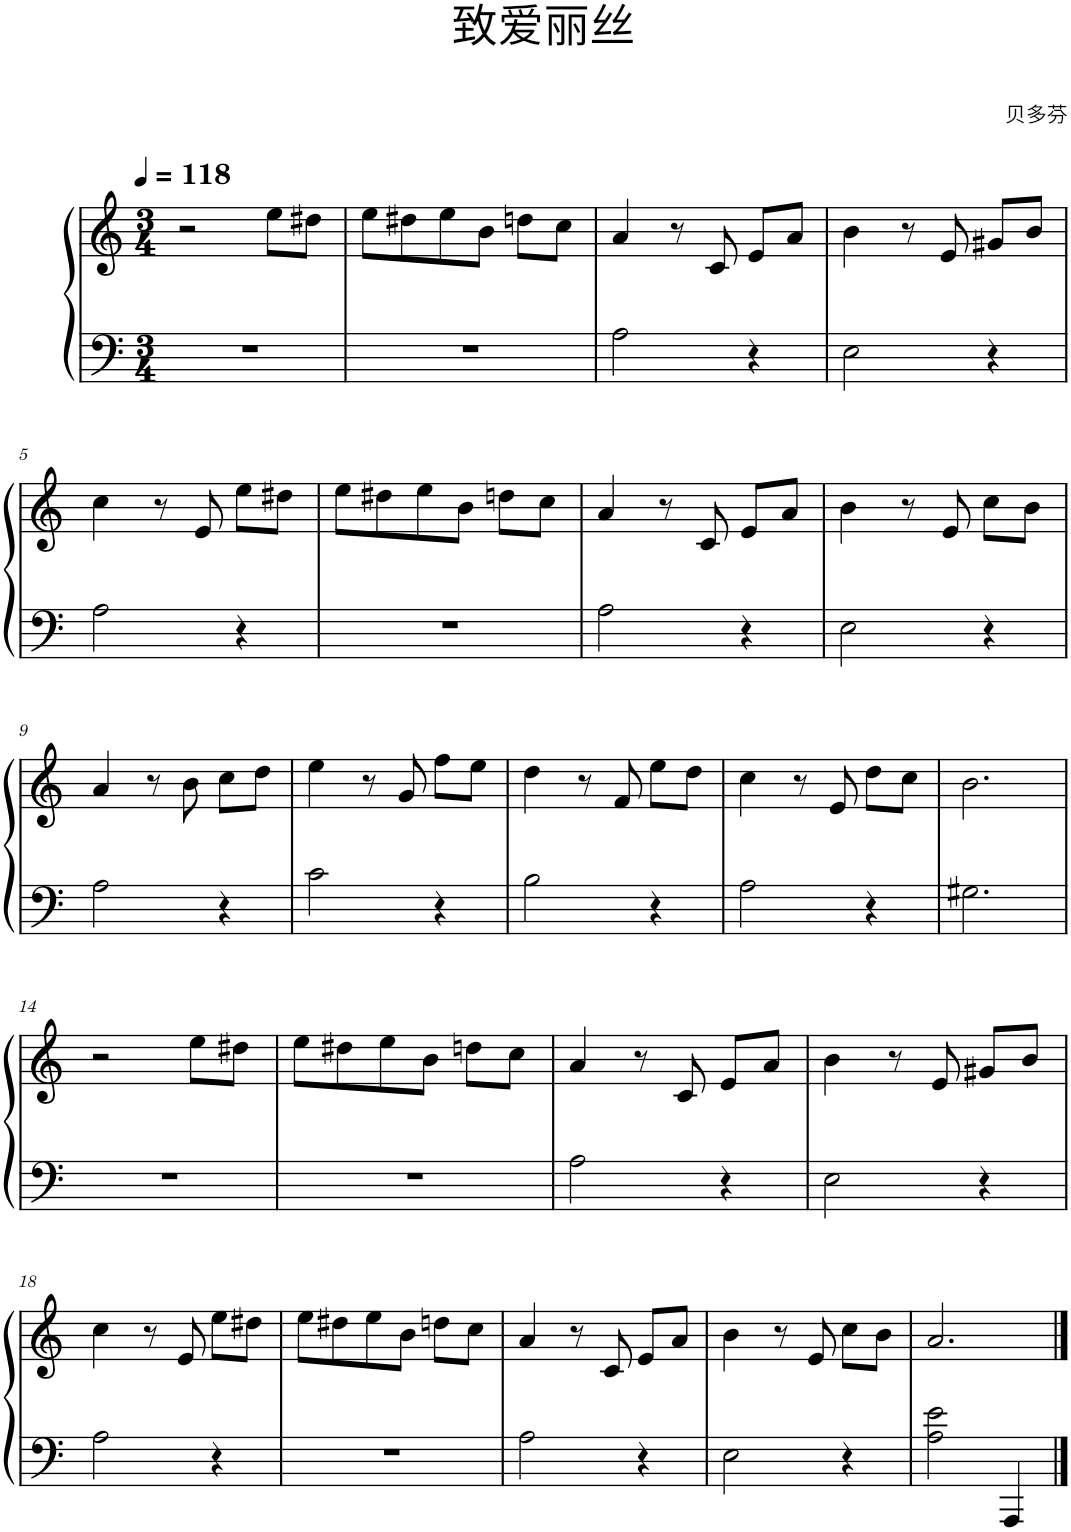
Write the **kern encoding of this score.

**kern	**kern
*part1	*part1
*staff2	*staff1
*I"Piano	*
*I'Pno	*
*clefF4	*clefG2
*k[]	*k[]
*M3/4	*M3/4
*MM118	*MM118
=1	=1
2.r	2r
.	8ee\L
.	8dd#X\J
=2	=2
2.r	8ee\L
.	8dd#X\
.	8ee\
.	8b\J
.	8ddn\L
.	8cc\J
=3	=3
2A\	4a/
.	8r
.	8c/
4r	8e/L
.	8a/J
=4	=4
2E\	4b\
.	8r
.	8e/
4r	8g#X/L
.	8b/J
!!LO:LB:g=z
=5	=5
2A\	4cc\
.	8r
.	8e/
4r	8ee\L
.	8dd#X\J
=6	=6
2.r	8ee\L
.	8dd#X\
.	8ee\
.	8b\J
.	8ddn\L
.	8cc\J
=7	=7
2A\	4a/
.	8r
.	8c/
4r	8e/L
.	8a/J
=8	=8
2E\	4b\
.	8r
.	8e/
4r	8cc\L
.	8b\J
!!LO:LB:g=z
=9	=9
2A\	4a/
.	8r
.	8b\
4r	8cc\L
.	8dd\J
=10	=10
2c\	4ee\
.	8r
.	8g/
4r	8ff\L
.	8ee\J
=11	=11
2B\	4dd\
.	8r
.	8f/
4r	8ee\L
.	8dd\J
=12	=12
2A\	4cc\
.	8r
.	8e/
4r	8dd\L
.	8cc\J
=13	=13
2.G#X\	2.b\
!!LO:LB:g=z
=14	=14
2.r	2r
.	8ee\L
.	8dd#X\J
=15	=15
2.r	8ee\L
.	8dd#X\
.	8ee\
.	8b\J
.	8ddn\L
.	8cc\J
=16	=16
2A\	4a/
.	8r
.	8c/
4r	8e/L
.	8a/J
=17	=17
2E\	4b\
.	8r
.	8e/
4r	8g#X/L
.	8b/J
!!LO:LB:g=z
=18	=18
2A\	4cc\
.	8r
.	8e/
4r	8ee\L
.	8dd#X\J
=19	=19
2.r	8ee\L
.	8dd#X\
.	8ee\
.	8b\J
.	8ddn\L
.	8cc\J
=20	=20
2A\	4a/
.	8r
.	8c/
4r	8e/L
.	8a/J
=21	=21
2E\	4b\
.	8r
.	8e/
4r	8cc\L
.	8b\J
=22	=22
2A\ 2e\	2.a/
4AAA/	.
==	==
*-	*-
